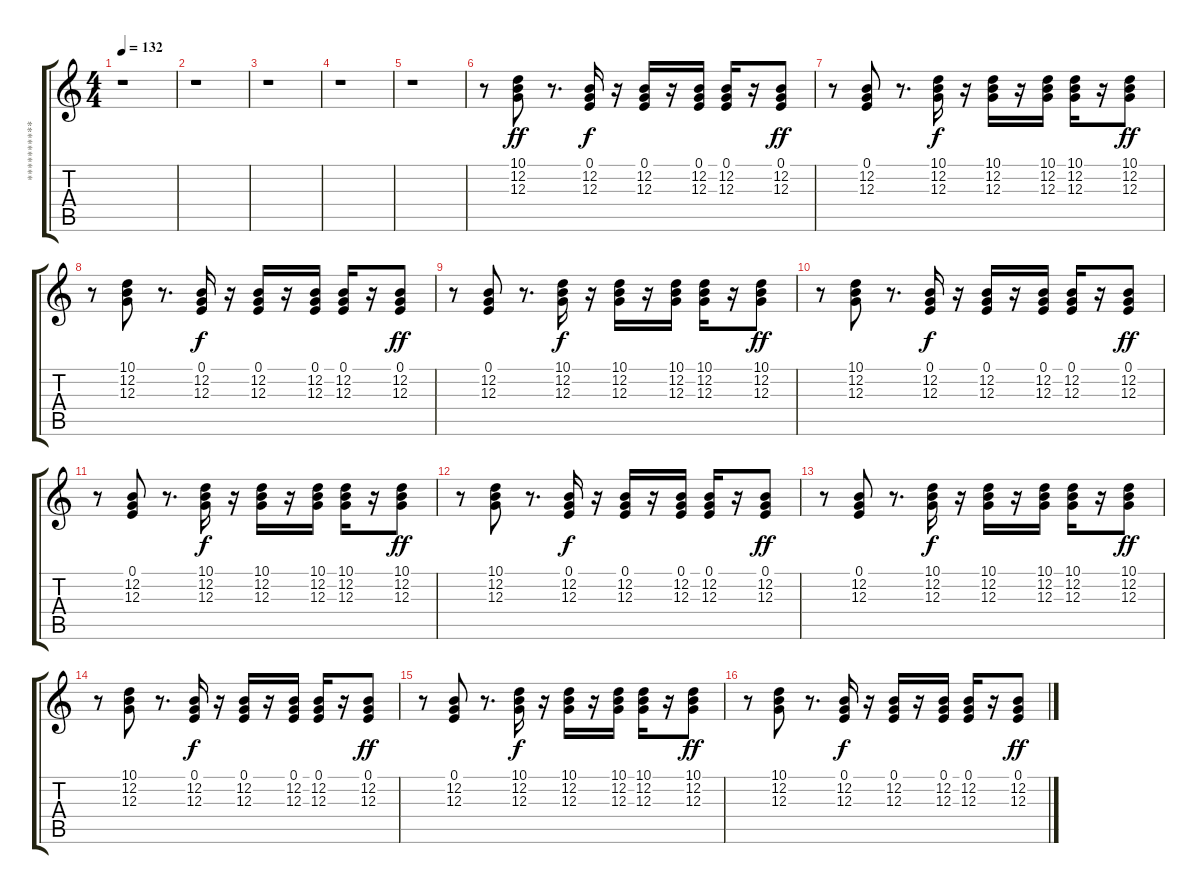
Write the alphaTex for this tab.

\track ("*******************" "**********") {instrument electricgrandpiano}
\staff {score tabs}
\tuning (E4 B3 G3 D3 A2 E2) {hide}
\ts (4 4)
\tempo 132
\clef g2
\ks c
r.1{dy ff} |
r.1 |
r.1 |
r.1 |
r.1 |
r.8 (10.1 12.2 12.3).8 r.8{d} (0.1 12.2 12.3).16{dy f} r.16 (0.1 12.2 12.3).16 r.16 (0.1 12.2 12.3).16 (0.1 12.2 12.3).16 r.16 (0.1 12.2 12.3).8{dy ff} |
r.8 (0.1 12.2 12.3).8 r.8{d} (10.1 12.2 12.3).16{dy f} r.16 (10.1 12.2 12.3).16 r.16 (10.1 12.2 12.3).16 (10.1 12.2 12.3).16 r.16 (10.1 12.2 12.3).8{dy ff} |
r.8 (10.1 12.2 12.3).8 r.8{d} (0.1 12.2 12.3).16{dy f} r.16 (0.1 12.2 12.3).16 r.16 (0.1 12.2 12.3).16 (0.1 12.2 12.3).16 r.16 (0.1 12.2 12.3).8{dy ff} |
r.8 (0.1 12.2 12.3).8 r.8{d} (10.1 12.2 12.3).16{dy f} r.16 (10.1 12.2 12.3).16 r.16 (10.1 12.2 12.3).16 (10.1 12.2 12.3).16 r.16 (10.1 12.2 12.3).8{dy ff} |
r.8 (10.1 12.2 12.3).8 r.8{d} (0.1 12.2 12.3).16{dy f} r.16 (0.1 12.2 12.3).16 r.16 (0.1 12.2 12.3).16 (0.1 12.2 12.3).16 r.16 (0.1 12.2 12.3).8{dy ff} |
r.8 (0.1 12.2 12.3).8 r.8{d} (10.1 12.2 12.3).16{dy f} r.16 (10.1 12.2 12.3).16 r.16 (10.1 12.2 12.3).16 (10.1 12.2 12.3).16 r.16 (10.1 12.2 12.3).8{dy ff} |
r.8 (10.1 12.2 12.3).8 r.8{d} (0.1 12.2 12.3).16{dy f} r.16 (0.1 12.2 12.3).16 r.16 (0.1 12.2 12.3).16 (0.1 12.2 12.3).16 r.16 (0.1 12.2 12.3).8{dy ff} |
r.8 (0.1 12.2 12.3).8 r.8{d} (10.1 12.2 12.3).16{dy f} r.16 (10.1 12.2 12.3).16 r.16 (10.1 12.2 12.3).16 (10.1 12.2 12.3).16 r.16 (10.1 12.2 12.3).8{dy ff} |
r.8 (10.1 12.2 12.3).8 r.8{d} (0.1 12.2 12.3).16{dy f} r.16 (0.1 12.2 12.3).16 r.16 (0.1 12.2 12.3).16 (0.1 12.2 12.3).16 r.16 (0.1 12.2 12.3).8{dy ff} |
r.8 (0.1 12.2 12.3).8 r.8{d} (10.1 12.2 12.3).16{dy f} r.16 (10.1 12.2 12.3).16 r.16 (10.1 12.2 12.3).16 (10.1 12.2 12.3).16 r.16 (10.1 12.2 12.3).8{dy ff} |
r.8 (10.1 12.2 12.3).8{volume 10} r.8{d} (0.1 12.2 12.3).16{dy f volume 10} r.16 (0.1 12.2 12.3).16{volume 10} r.16 (0.1 12.2 12.3).16{volume 10} (0.1 12.2 12.3).16{volume 9} r.16 (0.1 12.2 12.3).8{dy ff volume 9}
